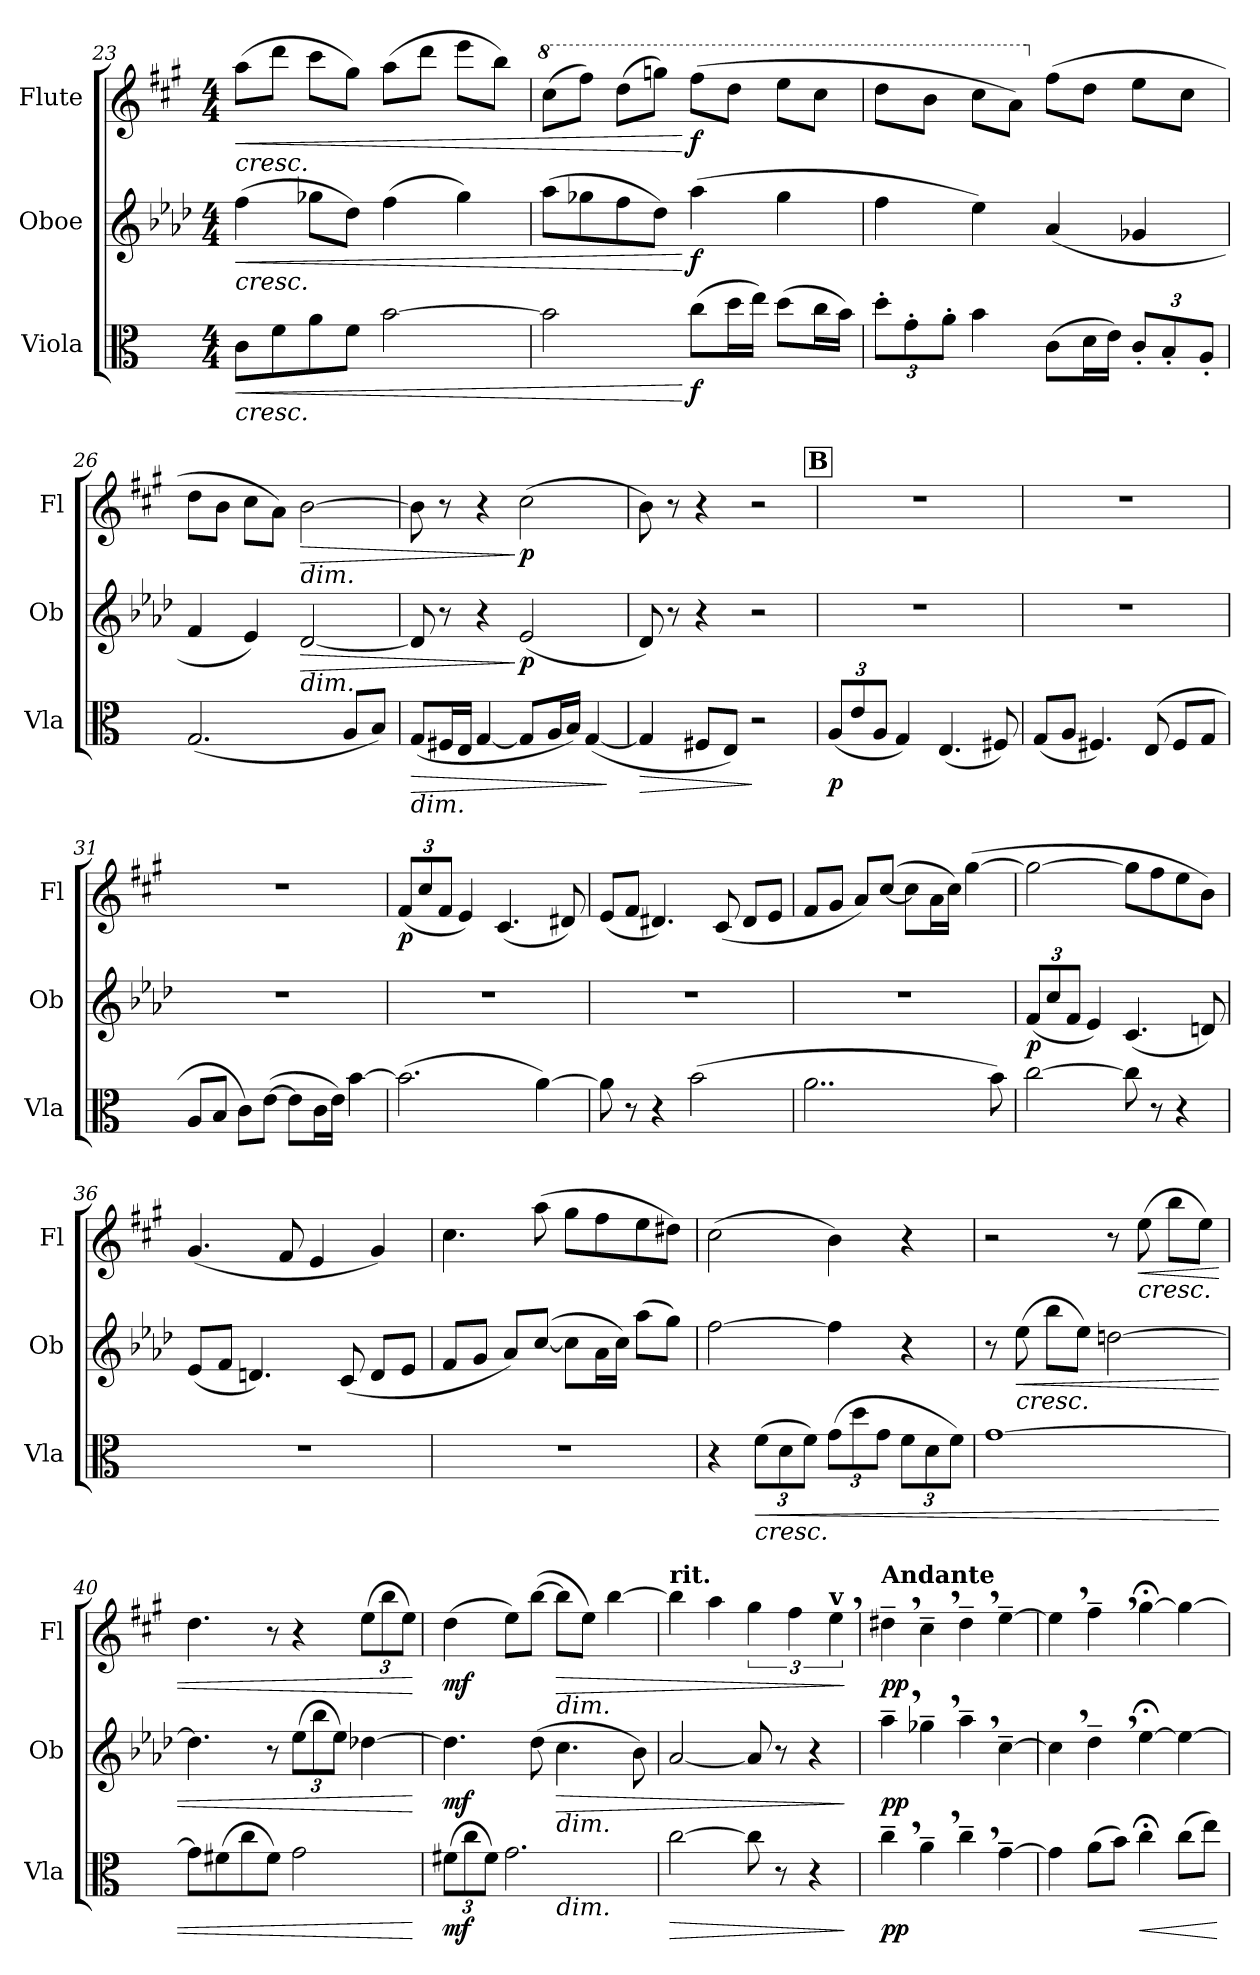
**kern	**dynam	**kern	**dynam	**kern	**dynam
*part3	*part3	*part2	*part2	*part1	*part1
*staff3	*staff3	*staff2	*staff2	*staff1	*staff1
*I"Viola	*	*I"Oboe	*	*I"Flute	*
*I'Vla	*	*I'Ob	*	*I'Fl	*
*clefC3	*	*clefG2	*	*clefG2	*
*k[]	*	*k[b-e-a-d-]	*	*k[f#c#g#]	*
*M4/4	*	*M4/4	*	*M4/4	*
=23	=23	=23	=23	=23	=23
!	!	!	!	!LO:TX:b:i:t=cresc.	!
!	!	!LO:TX:b:i:t=cresc.	!	!	!
!LO:TX:b:i:t=cresc.	!	!	!	!	!
!	!LO:HP:b	!	!LO:HP:b	!	!LO:HP:b
8c\L	<	(4ff\	<	(8aa\L	<
8f\	.	.	.	8ddd\J	.
8a\	.	8gg-X\L	.	8ccc#\L	.
8f\J	.	8dd-\J)	.	8gg#\J)	.
[2b\	.	(4ff\	.	(8aa\L	.
.	.	.	.	8ddd\J	.
.	.	4gg-\)	.	8eee\L	.
.	.	.	.	8bb\J)	.
!!LO:LB:g=z
=24	=24	=24	=24	=24	=24
*	*	*	*	*8va	*
2b\]	.	(8aa-\L	.	(8ccc#\L	.
.	.	8gg-X\	.	8fff#\J)	.
.	.	8ff\	.	(8ddd\L	.
.	.	8dd-\J)	.	8gggn\J)	.
!	!LO:DY:n=1:b	!	!LO:DY:n=1:b	!	!LO:DY:n=1:b
(8cc\L	[ f	(4aa-\	[ f	(8fff#\L	[ f
16dd\L	.	.	.	8ddd\J	.
16ee\JJ)	.	.	.	.	.
(8dd\L	.	4gg-\	.	8eee\L	.
16cc\L	.	.	.	8ccc#\J	.
16b\JJ)	.	.	.	.	.
=25	=25	=25	=25	=25	=25
*Xbrackettup	*	*	*	*	*
12dd'\L	.	4ff\	.	8ddd\L	.
12g'\	.	.	.	.	.
.	.	.	.	8bb\J	.
12a'\J	.	.	.	.	.
4b\	.	4ee-\)	.	8ccc#\L	.
.	.	.	.	8aa\J)	.
*	*	*	*	*X8va	*
(8c\L	.	(4a-/	.	(8ff#\L	.
16d\L	.	.	.	8dd\J	.
16e\JJ)	.	.	.	.	.
12c'/L	.	4g-X/	.	8ee\L	.
12B'/	.	.	.	.	.
.	.	.	.	8cc#\J	.
12A'/J	.	.	.	.	.
=26	=26	=26	=26	=26	=26
(2.G/	.	4f/	.	8dd\L	.
.	.	.	.	8b\J	.
.	.	4e-/)	.	8cc#\L	.
.	.	.	.	8a\J)	.
!	!	!	!	!LO:TX:b:i:t=dim.	!
!	!	!LO:TX:b:i:t=dim.	!	!	!
!	!	!	!LO:HP:b	!	!LO:HP:b
.	.	[2d-/	>	[2b\	>
8A/L	.	.	.	.	.
8B/J)	.	.	.	.	.
=27	=27	=27	=27	=27	=27
!LO:TX:b:i:t=dim.	!	!	!	!	!
!	!LO:HP:b	!	!	!	!
(8G/L	>	8d-/]	.	8b\]	.
16F#X/L	.	8r	.	8r	.
16E/JJ	.	.	.	.	.
[4G/	.	4r	.	4r	.
!	!	!	!LO:DY:n=1:b	!	!LO:DY:n=1:b
8G/L]	.	(2e-/	] p	(2cc#\	] p
16A/L	.	.	.	.	.
16B/JJ)	.	.	.	.	.
([4G/	.	.	.	.	.
.	]	.	.	.	.
!!LO:PB:g=z
=28	=28	=28	=28	=28	=28
!	!LO:HP:b	!	!	!	!
4G/]	>	8d-/)	.	8b\)	.
.	.	8r	.	8r	.
8F#X/L	.	4r	.	4r	.
8E/J)	.	.	.	.	.
2r	]	2r	.	2r	.
!!LO:REH:place=s1:a:B:fs=14:t=B
=29	=29	=29	=29	=29	=29
!	!LO:DY:b	!	!	!	!
(12A/L	p	1r	.	1r	.
12e/	.	.	.	.	.
12A/J	.	.	.	.	.
4G/)	.	.	.	.	.
(4.E/	.	.	.	.	.
8F#X/)	.	.	.	.	.
=30	=30	=30	=30	=30	=30
(8G/L	.	1r	.	1r	.
8A/J	.	.	.	.	.
4.F#X/)	.	.	.	.	.
(8E/	.	.	.	.	.
8F#/L	.	.	.	.	.
8G/J	.	.	.	.	.
=31	=31	=31	=31	=31	=31
8A/L	.	1r	.	1r	.
8B/J	.	.	.	.	.
8c\L)	.	.	.	.	.
([8e\J	.	.	.	.	.
8e\L]	.	.	.	.	.
16c\L	.	.	.	.	.
16e\JJ)	.	.	.	.	.
[4b\	.	.	.	.	.
=32	=32	=32	=32	=32	=32
*	*	*	*	*Xbrackettup	*
!	!	!	!	!	!LO:DY:b
(2.b\]	.	1r	.	(12f#/L	p
.	.	.	.	12cc#/	.
.	.	.	.	12f#/J	.
.	.	.	.	4e/)	.
.	.	.	.	(4.c#/	.
[4a\)	.	.	.	.	.
.	.	.	.	8d#X/)	.
!!LO:LB:g=z
=33	=33	=33	=33	=33	=33
8a\]	.	1r	.	(8e/L	.
8r	.	.	.	8f#/J	.
4r	.	.	.	4.d#X/)	.
(2b\	.	.	.	.	.
.	.	.	.	(8c#/	.
.	.	.	.	8d#/L	.
.	.	.	.	8e/J	.
=34	=34	=34	=34	=34	=34
2..a\	.	1r	.	8f#/L	.
.	.	.	.	8g#/J	.
.	.	.	.	8a/L)	.
.	.	.	.	([8cc#/J	.
.	.	.	.	8cc#\L]	.
.	.	.	.	16a\L	.
.	.	.	.	16cc#\JJ)	.
.	.	.	.	([4gg#\	.
8b\)	.	.	.	.	.
=35	=35	=35	=35	=35	=35
*	*	*Xbrackettup	*	*	*
!	!	!	!LO:DY:b	!	!
[2cc\	.	(12f/L	p	2gg#\_	.
.	.	12cc/	.	.	.
.	.	12f/J	.	.	.
.	.	4e-/)	.	.	.
8cc\]	.	(4.c/	.	8gg#\L]	.
8r	.	.	.	8ff#\	.
4r	.	.	.	8ee\	.
.	.	8dn/)	.	8b\J)	.
=36	=36	=36	=36	=36	=36
1r	.	(8e-/L	.	(4.g#/	.
.	.	8f/J	.	.	.
.	.	4.dn/)	.	.	.
.	.	.	.	8f#/	.
.	.	.	.	4e/	.
.	.	(8c/	.	.	.
.	.	8d/L	.	4g#/)	.
.	.	8e-/J	.	.	.
!!LO:LB:g=z
=37	=37	=37	=37	=37	=37
1r	.	8f/L	.	4.cc#\	.
.	.	8g/J	.	.	.
.	.	8a-/L)	.	.	.
.	.	([8cc/J	.	(8aa\	.
.	.	8cc\L]	.	8gg#\L	.
.	.	16a-\L	.	8ff#\	.
.	.	16cc\JJ)	.	.	.
.	.	(8aa-\L	.	8ee\	.
.	.	8gg\J)	.	8dd#X\J)	.
=38	=38	=38	=38	=38	=38
4r	.	[2ff\	.	(2cc#\	.
!LO:TX:b:i:t=cresc.	!	!	!	!	!
!	!LO:HP:b	!	!	!	!
(12f\L	<	.	.	.	.
12d\	.	.	.	.	.
12f\J)	.	.	.	.	.
(12g\L	.	4ff\]	.	4b\)	.
12dd\	.	.	.	.	.
12g\J	.	.	.	.	.
12f\L	.	4r	.	4r	.
12d\	.	.	.	.	.
12f\J)	.	.	.	.	.
=39	=39	=39	=39	=39	=39
[1g	.	8r	.	2r	.
!	!	!LO:TX:b:i:t=cresc.	!	!	!
!	!	!	!LO:HP:b	!	!
.	.	(8ee-\	<	.	.
.	.	8bb-\L	.	.	.
.	.	8ee-\J)	.	.	.
.	.	[2ddn\	.	8r	.
!	!	!	!	!LO:TX:b:i:t=cresc.	!
!	!	!	!	!	!LO:HP:b
.	.	.	.	(8ee\	<
.	.	.	.	8bb\L	.
.	.	.	.	8ee\J)	.
=40	=40	=40	=40	=40	=40
8g\L]	.	4.dd\]	.	4.dd\	.
(8f#X\	.	.	.	.	.
8cc\	.	.	.	.	.
8f#\J)	.	8r	.	8r	.
2g\	.	(12ee-\L	.	4r	.
.	.	12bb-\	.	.	.
.	.	12ee-\J)	.	.	.
.	.	[4dd-X\	.	(12ee\L	.
.	.	.	.	12bb\	.
.	.	.	.	12ee\J)	.
.	[	.	[	.	[
!!LO:LB:g=z
=41	=41	=41	=41	=41	=41
*^	*	*	*	*	*
!	!	!LO:DY:b	!	!LO:DY:b	!	!LO:DY:b
(12f#X\L	2ryy	mf	4.dd-\]	mf	(4dd\	mf
12cc\	.	.	.	.	.	.
12f#\J)	.	.	.	.	.	.
2.g\	.	.	.	.	8ee\L)	.
.	.	.	(8dd-\	.	([8bb\J	.
!	!	!	!	!	!LO:TX:b:i:t=dim.	!
!	!	!	!LO:TX:b:i:t=dim.	!	!	!
!	!LO:TX:b:i:t=dim.	!	!	!	!	!
!	!	!	!	!LO:HP:b	!	!LO:HP:b
.	2ryy	.	4.cc\	>	8bb\L]	>
.	.	.	.	.	8ee\J)	.
.	.	.	.	.	[4bb\	.
.	.	.	8b-\)	.	.	.
*v	*v	*	*	*	*	*
=42	=42	=42	=42	=42	=42
*	*	*	*	*MM76	*
!	!	!	!	!LO:TX:a:B:t=rit.	!
!	!LO:HP:b	!	!	!	!
[2cc\	>	[2a-/	.	4bb\]	.
*	*	*	*	*MM72	*
.	.	.	.	4aa\	.
*	*	*	*	*brackettup	*
*	*	*	*	*MM64	*
8cc\]	.	8a-/]	.	6gg#\	.
8r	.	8r	.	.	.
*	*	*	*	*MM56	*
.	.	.	.	6ff#\	.
4r	.	4r	.	.	.
*	*	*	*	*MM48	*
!	!	!	!	!LO:TX:a:B:t=v	!
.	.	.	.	6ee,\	.
.	]	.	]	.	]
=43	=43	=43	=43	=43	=43
!	!	!	!	!LO:TX:a:B:t=Andante	!
!	!LO:DY:b	!	!LO:DY:b	!	!LO:DY:b
4cc~,\	pp	4aa-~,\	pp	4dd#X~,\	pp
4a~,\	.	4gg-X~,\	.	4cc#~,\	.
4cc~,\	.	4aa-~,\	.	4dd#~,\	.
[4g~\	.	[4cc~\	.	[4ee~\	.
=44	=44	=44	=44	=44	=44
4g\]	.	4cc,\]	.	4ee,\]	.
(8a\L	.	4dd-~,\	.	4ff#~,\	.
8b\J)	.	.	.	.	.
!	!LO:HP:b	!	!	!	!
4cc;<\	<	[4ee-;<\	.	[4gg#;<\	.
(8cc\L	.	4ee-\_	.	4gg#\_	.
8ee\J)	.	.	.	.	.
.	[	.	.	.	.
=	=	=	=	=	=
*-	*-	*-	*-	*-	*-
